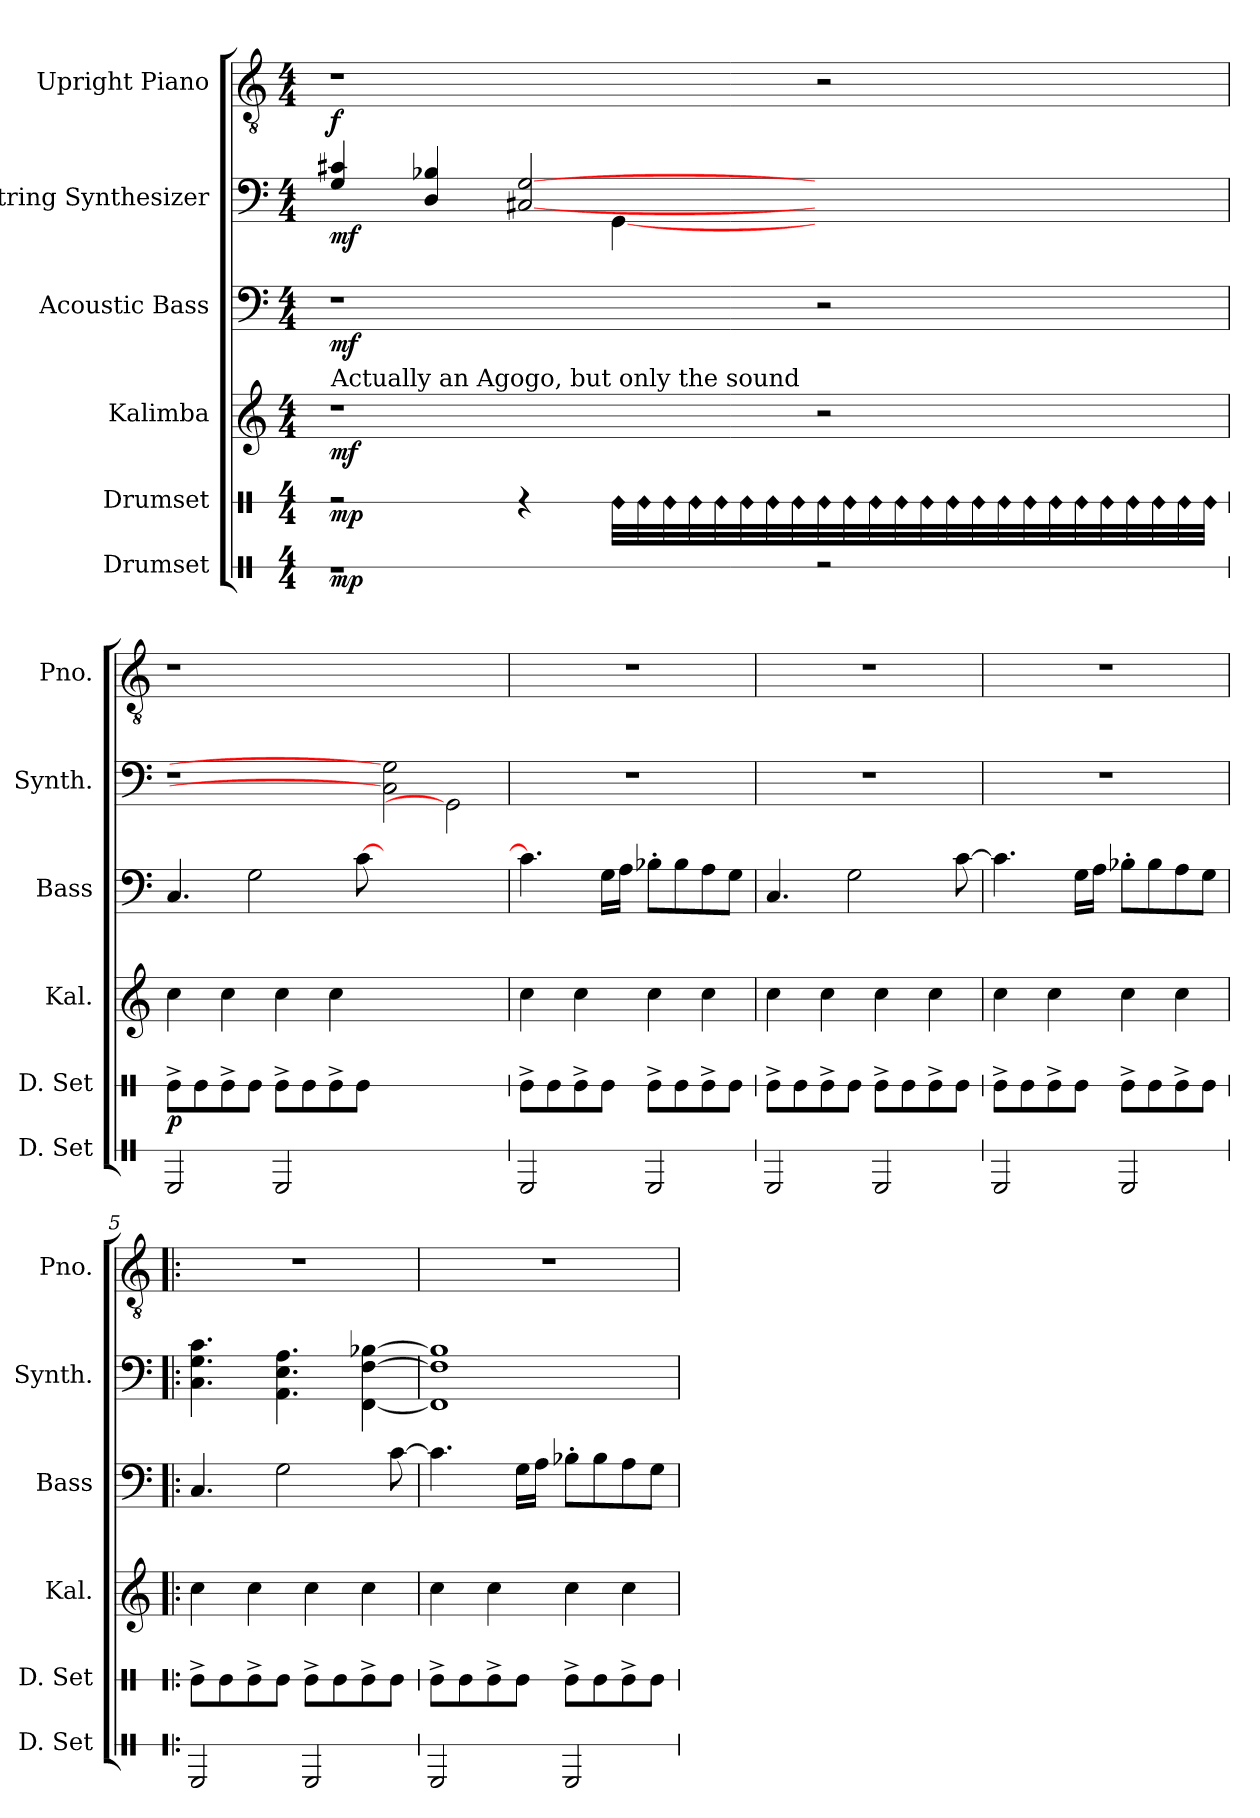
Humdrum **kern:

**kern	**dynam	**kern	**dynam	**kern	**dynam	**kern	**dynam	**kern	**dynam	**kern	**dynam
*part6	*part6	*part5	*part5	*part4	*part4	*part3	*part3	*part2	*part2	*part1	*part1
*staff6	*staff6	*staff5	*staff5	*staff4	*staff4	*staff3	*staff3	*staff2	*staff2	*staff1	*staff1
*I"Drumset	*	*I"Drumset	*	*I"Kalimba	*	*I"Acoustic Bass	*	*I"String Synthesizer	*	*I"Upright Piano	*
*I'D. Set	*	*I'D. Set	*	*I'Kal.	*	*I'Bass	*	*I'Synth.	*	*I'Pno.	*
*stria1	*	*stria1	*	*	*	*	*	*	*	*	*
*clefX	*	*clefX	*	*clefG2	*	*clefF4	*	*clefF4	*	*clefGv2	*
*	*	*	*	*	*	*ITrd7c12	*	*	*	*	*
*k[]	*	*k[]	*	*k[]	*	*k[]	*	*k[]	*	*k[]	*
*M4/4	*	*M4/4	*	*M4/4	*	*M4/4	*	*M4/4	*	*M4/4	*
*MM115	*	*MM115	*	*MM115	*	*MM115	*	*MM115	*	*MM115	*
=	=	=	=	=	=	=	=	=	=	=	=
*	*	*	*	*	*	*	*	*^	*	*	*
!	!	!	!	!LO:TX:a:t=Actually an Agogo, but only the sound	!	!	!	!	!	!	!	!
!	!LO:DY:b	!	!LO:DY:b	!	!LO:DY:b	!	!LO:DY:b	!	!	!LO:DY:b	!	!LO:DY:b
1r	mp	2r	mp	1r	mf	1r	mf	4G/ 4c#X/	2.ryy	mf	1r	f
.	.	.	.	.	.	.	.	4D/ 4B-X/	.	.	.	.
.	.	4r	.	.	.	.	.	[2C#X [2G	.	.	.	.
!	!	!LO:N:head=diamond	!	!	!	!	!	!	!	!	!	!
.	.	32Re\LLL	.	.	.	.	.	.	[4GG\	.	.	.
!	!	!LO:N:head=diamond	!	!	!	!	!	!	!	!	!	!
.	.	32Re\	.	.	.	.	.	.	.	.	.	.
!	!	!LO:N:head=diamond	!	!	!	!	!	!	!	!	!	!
.	.	32Re\	.	.	.	.	.	.	.	.	.	.
!	!	!LO:N:head=diamond	!	!	!	!	!	!	!	!	!	!
.	.	32Re\	.	.	.	.	.	.	.	.	.	.
!	!	!LO:N:head=diamond	!	!	!	!	!	!	!	!	!	!
.	.	32Re\	.	.	.	.	.	.	.	.	.	.
!	!	!LO:N:head=diamond	!	!	!	!	!	!	!	!	!	!
.	.	32Re\	.	.	.	.	.	.	.	.	.	.
!	!	!LO:N:head=diamond	!	!	!	!	!	!	!	!	!	!
.	.	32Re\	.	.	.	.	.	.	.	.	.	.
!	!	!LO:N:head=diamond	!	!	!	!	!	!	!	!	!	!
.	.	32Re\	.	.	.	.	.	.	.	.	.	.
!	!	!LO:N:head=diamond	!	!	!	!	!	!	!	!	!	!
2r	.	32Re\	.	2r	.	2r	.	2ryy	2ryy	.	2r	.
!	!	!LO:N:head=diamond	!	!	!	!	!	!	!	!	!	!
.	.	32Re\	.	.	.	.	.	.	.	.	.	.
!	!	!LO:N:head=diamond	!	!	!	!	!	!	!	!	!	!
.	.	32Re\	.	.	.	.	.	.	.	.	.	.
!	!	!LO:N:head=diamond	!	!	!	!	!	!	!	!	!	!
.	.	32Re\	.	.	.	.	.	.	.	.	.	.
!	!	!LO:N:head=diamond	!	!	!	!	!	!	!	!	!	!
.	.	32Re\	.	.	.	.	.	.	.	.	.	.
!	!	!LO:N:head=diamond	!	!	!	!	!	!	!	!	!	!
.	.	32Re\	.	.	.	.	.	.	.	.	.	.
!	!	!LO:N:head=diamond	!	!	!	!	!	!	!	!	!	!
.	.	32Re\	.	.	.	.	.	.	.	.	.	.
!	!	!LO:N:head=diamond	!	!	!	!	!	!	!	!	!	!
.	.	32Re\	.	.	.	.	.	.	.	.	.	.
!	!	!LO:N:head=diamond	!	!	!	!	!	!	!	!	!	!
.	.	32Re\	.	.	.	.	.	.	.	.	.	.
!	!	!LO:N:head=diamond	!	!	!	!	!	!	!	!	!	!
.	.	32Re\	.	.	.	.	.	.	.	.	.	.
!	!	!LO:N:head=diamond	!	!	!	!	!	!	!	!	!	!
.	.	32Re\	.	.	.	.	.	.	.	.	.	.
!	!	!LO:N:head=diamond	!	!	!	!	!	!	!	!	!	!
.	.	32Re\	.	.	.	.	.	.	.	.	.	.
!	!	!LO:N:head=diamond	!	!	!	!	!	!	!	!	!	!
.	.	32Re\	.	.	.	.	.	.	.	.	.	.
!	!	!LO:N:head=diamond	!	!	!	!	!	!	!	!	!	!
.	.	32Re\	.	.	.	.	.	.	.	.	.	.
!	!	!LO:N:head=diamond	!	!	!	!	!	!	!	!	!	!
.	.	32Re\	.	.	.	.	.	.	.	.	.	.
!	!	!LO:N:head=diamond	!	!	!	!	!	!	!	!	!	!
.	.	32Re\JJJ	.	.	.	.	.	.	.	.	.	.
*	*	*	*	*	*	*	*	*v	*v	*	*	*
!!LO:LB:g=z
=1	=1	=1	=1	=1	=1	=1	=1	=1	=1	=1	=1
!	!	!	!LO:DY:b	!	!	!	!	!	!	!	!
2RE/	.	8Re^\L	p	4cc\	.	4.CC/	.	1r	.	1r	.
.	.	8Re\	.	.	.	.	.	.	.	.	.
.	.	8Re^\	.	4cc\	.	.	.	.	.	.	.
.	.	8Re\J	.	.	.	2GG\	.	.	.	.	.
2RE/	.	8Re^\L	.	4cc\	.	.	.	.	.	.	.
.	.	8Re\	.	.	.	.	.	.	.	.	.
.	.	8Re^\	.	4cc\	.	.	.	.	.	.	.
.	.	8Re\J	.	.	.	[8C\	.	.	.	.	.
1ryy	.	1ryy	.	1ryy	.	1ryy	.	2C#] 2G]	.	1ryy	.
.	.	.	.	.	.	.	.	2GG\]	.	.	.
=2	=2	=2	=2	=2	=2	=2	=2	=2	=2	=2	=2
2RE/	.	8Re^\L	.	4cc\	.	4.C\]	.	1r	.	1r	.
.	.	8Re\	.	.	.	.	.	.	.	.	.
.	.	8Re^\	.	4cc\	.	.	.	.	.	.	.
.	.	8Re\J	.	.	.	16GG\LL	.	.	.	.	.
.	.	.	.	.	.	16AA\JJ	.	.	.	.	.
2RE/	.	8Re^\L	.	4cc\	.	8BB-X'\L	.	.	.	.	.
.	.	8Re\	.	.	.	8BB-\	.	.	.	.	.
.	.	8Re^\	.	4cc\	.	8AA\	.	.	.	.	.
.	.	8Re\J	.	.	.	8GG\J	.	.	.	.	.
=3	=3	=3	=3	=3	=3	=3	=3	=3	=3	=3	=3
2RE/	.	8Re^\L	.	4cc\	.	4.CC/	.	1r	.	1r	.
.	.	8Re\	.	.	.	.	.	.	.	.	.
.	.	8Re^\	.	4cc\	.	.	.	.	.	.	.
.	.	8Re\J	.	.	.	2GG\	.	.	.	.	.
2RE/	.	8Re^\L	.	4cc\	.	.	.	.	.	.	.
.	.	8Re\	.	.	.	.	.	.	.	.	.
.	.	8Re^\	.	4cc\	.	.	.	.	.	.	.
.	.	8Re\J	.	.	.	[8C\	.	.	.	.	.
=4	=4	=4	=4	=4	=4	=4	=4	=4	=4	=4	=4
2RE/	.	8Re^\L	.	4cc\	.	4.C\]	.	1r	.	1r	.
.	.	8Re\	.	.	.	.	.	.	.	.	.
.	.	8Re^\	.	4cc\	.	.	.	.	.	.	.
.	.	8Re\J	.	.	.	16GG\LL	.	.	.	.	.
.	.	.	.	.	.	16AA\JJ	.	.	.	.	.
2RE/	.	8Re^\L	.	4cc\	.	8BB-X'\L	.	.	.	.	.
.	.	8Re\	.	.	.	8BB-\	.	.	.	.	.
.	.	8Re^\	.	4cc\	.	8AA\	.	.	.	.	.
.	.	8Re\J	.	.	.	8GG\J	.	.	.	.	.
=5!|:	=5!|:	=5!|:	=5!|:	=5!|:	=5!|:	=5!|:	=5!|:	=5!|:	=5!|:	=5!|:	=5!|:
2RE/	.	8Re^\L	.	4cc\	.	4.CC/	.	4.C\ 4.G\ 4.c\	.	1r	.
.	.	8Re\	.	.	.	.	.	.	.	.	.
.	.	8Re^\	.	4cc\	.	.	.	.	.	.	.
.	.	8Re\J	.	.	.	2GG\	.	4.AA\ 4.E\ 4.A\	.	.	.
2RE/	.	8Re^\L	.	4cc\	.	.	.	.	.	.	.
.	.	8Re\	.	.	.	.	.	.	.	.	.
.	.	8Re^\	.	4cc\	.	.	.	[4FF\ [4F\ [4B-X\	.	.	.
.	.	8Re\J	.	.	.	[8C\	.	.	.	.	.
!!LO:PB:g=z
=6	=6	=6	=6	=6	=6	=6	=6	=6	=6	=6	=6
2RE/	.	8Re^\L	.	4cc\	.	4.C\]	.	1FF] 1F] 1B-]	.	1r	.
.	.	8Re\	.	.	.	.	.	.	.	.	.
.	.	8Re^\	.	4cc\	.	.	.	.	.	.	.
.	.	8Re\J	.	.	.	16GG\LL	.	.	.	.	.
.	.	.	.	.	.	16AA\JJ	.	.	.	.	.
2RE/	.	8Re^\L	.	4cc\	.	8BB-X'\L	.	.	.	.	.
.	.	8Re\	.	.	.	8BB-\	.	.	.	.	.
.	.	8Re^\	.	4cc\	.	8AA\	.	.	.	.	.
.	.	8Re\J	.	.	.	8GG\J	.	.	.	.	.
=	=	=	=	=	=	=	=	=	=	=	=
*-	*-	*-	*-	*-	*-	*-	*-	*-	*-	*-	*-
